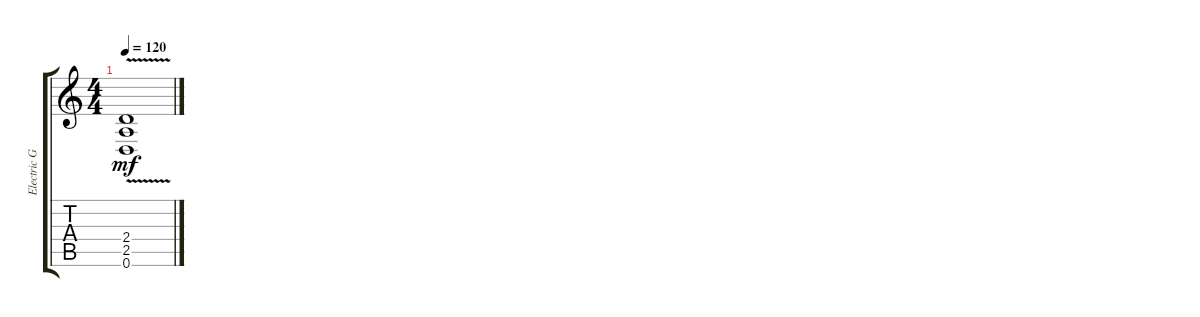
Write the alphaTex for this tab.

\track ("Electric Guitar ритм" "Electric G") {instrument distortionguitar}
\staff {score tabs}
\tuning (D4 A3 F3 C3 G2 D2) {hide}
\ts (4 4)
\tempo 120
\clef g2
\ks c
(2.4 2.5 0.6{v}).1{dy mf}
